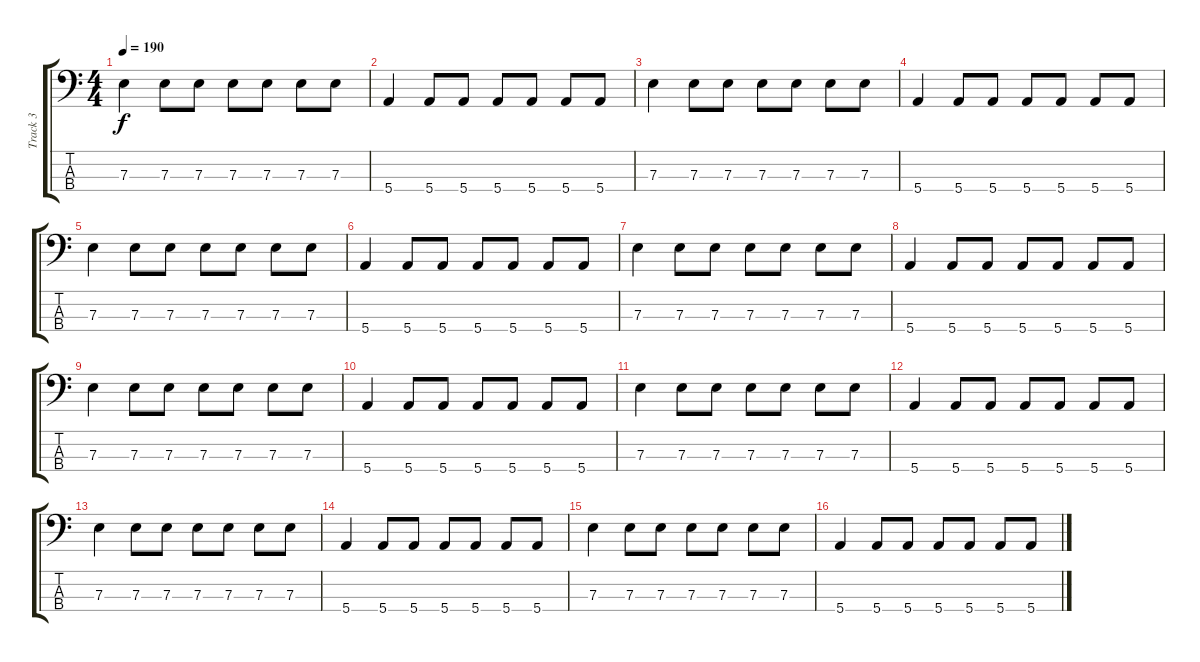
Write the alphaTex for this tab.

\track ("Track 3" "Track 3") {instrument electricbassfinger}
\staff {score tabs}
\tuning (G2 D2 A1 E1) {hide}
\ts (4 4)
\tempo 190
\clef f4
\ks c
7.3.4{dy f} 7.3.8 7.3.8 7.3.8 7.3.8 7.3.8 7.3.8 |
5.4.4 5.4.8 5.4.8 5.4.8 5.4.8 5.4.8 5.4.8 |
7.3.4 7.3.8 7.3.8 7.3.8 7.3.8 7.3.8 7.3.8 |
5.4.4 5.4.8 5.4.8 5.4.8 5.4.8 5.4.8 5.4.8 |
7.3.4 7.3.8 7.3.8 7.3.8 7.3.8 7.3.8 7.3.8 |
5.4.4 5.4.8 5.4.8 5.4.8 5.4.8 5.4.8 5.4.8 |
7.3.4 7.3.8 7.3.8 7.3.8 7.3.8 7.3.8 7.3.8 |
5.4.4 5.4.8 5.4.8 5.4.8 5.4.8 5.4.8 5.4.8 |
7.3.4 7.3.8 7.3.8 7.3.8 7.3.8 7.3.8 7.3.8 |
5.4.4 5.4.8 5.4.8 5.4.8 5.4.8 5.4.8 5.4.8 |
7.3.4 7.3.8 7.3.8 7.3.8 7.3.8 7.3.8 7.3.8 |
5.4.4 5.4.8 5.4.8 5.4.8 5.4.8 5.4.8 5.4.8 |
7.3.4 7.3.8 7.3.8 7.3.8 7.3.8 7.3.8 7.3.8 |
5.4.4 5.4.8 5.4.8 5.4.8 5.4.8 5.4.8 5.4.8 |
7.3.4 7.3.8 7.3.8 7.3.8 7.3.8 7.3.8 7.3.8 |
5.4.4 5.4.8 5.4.8 5.4.8 5.4.8 5.4.8 5.4.8
